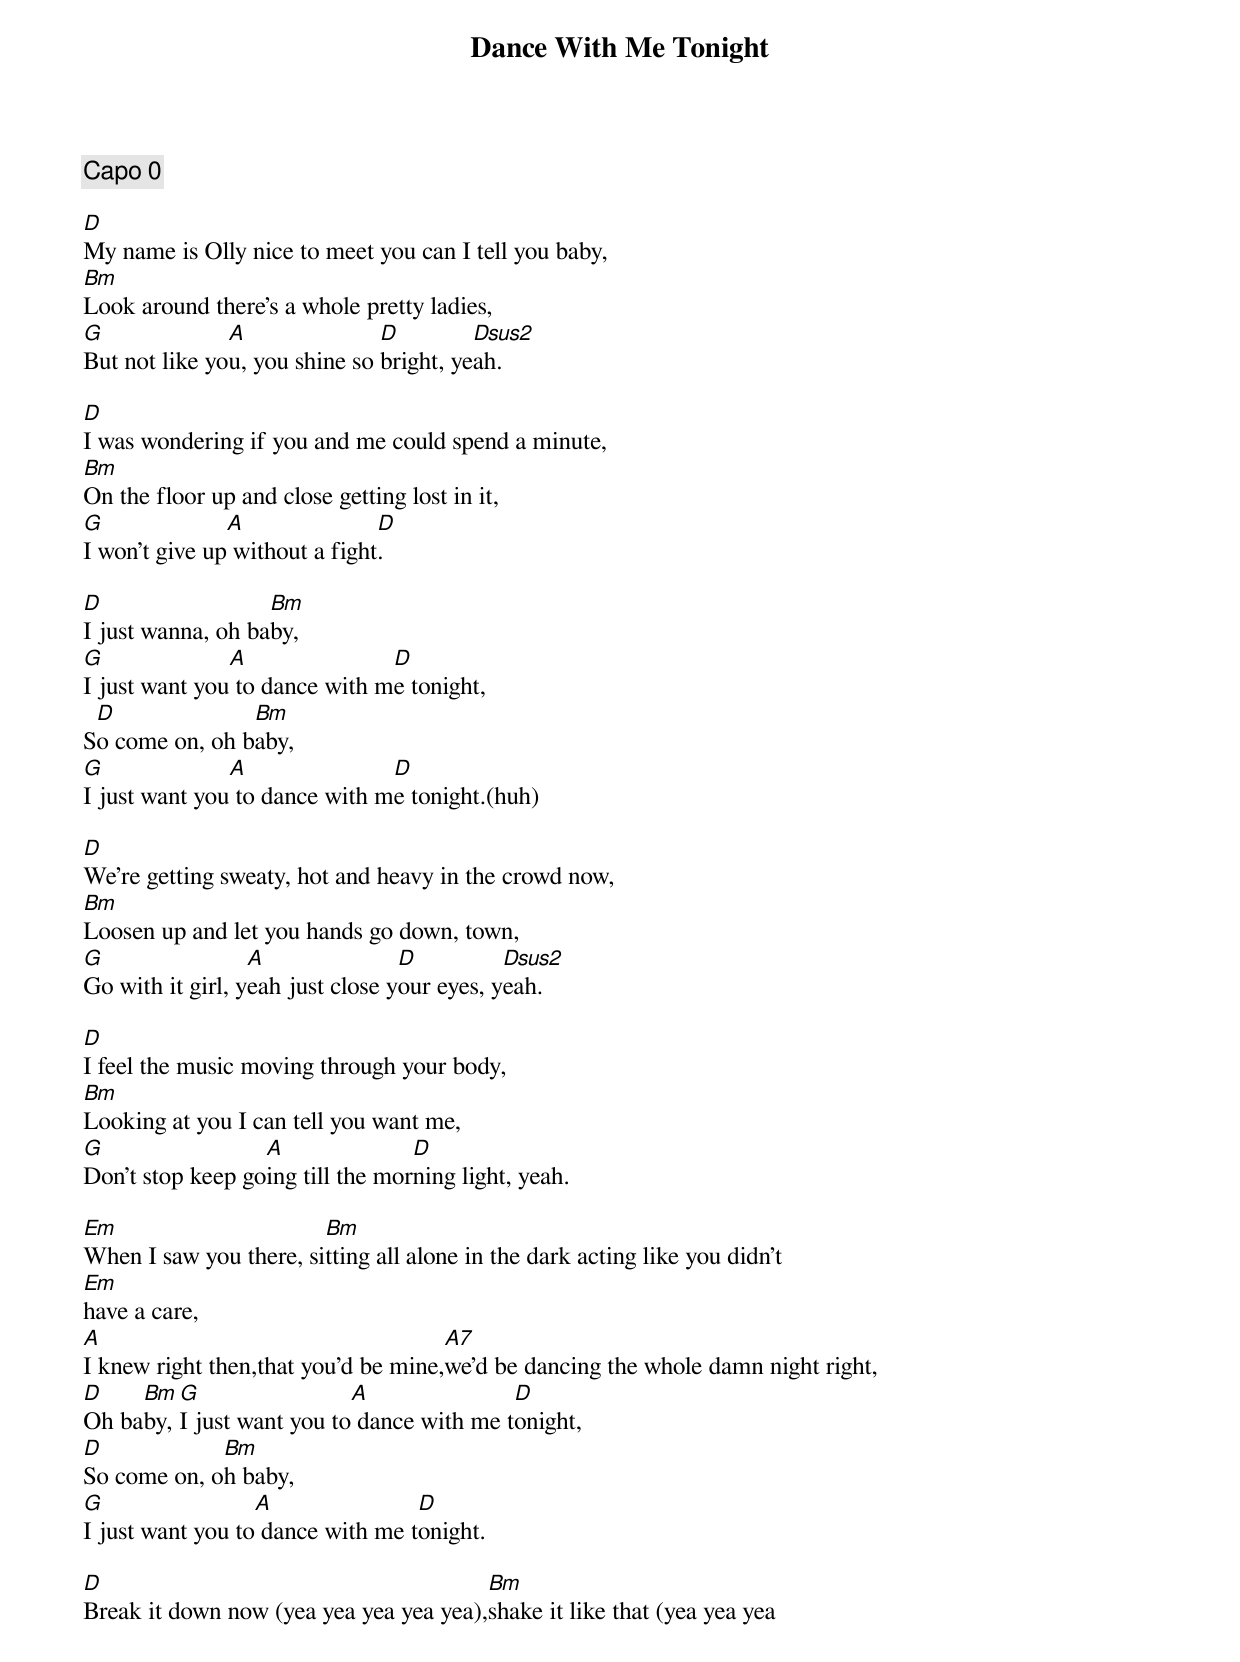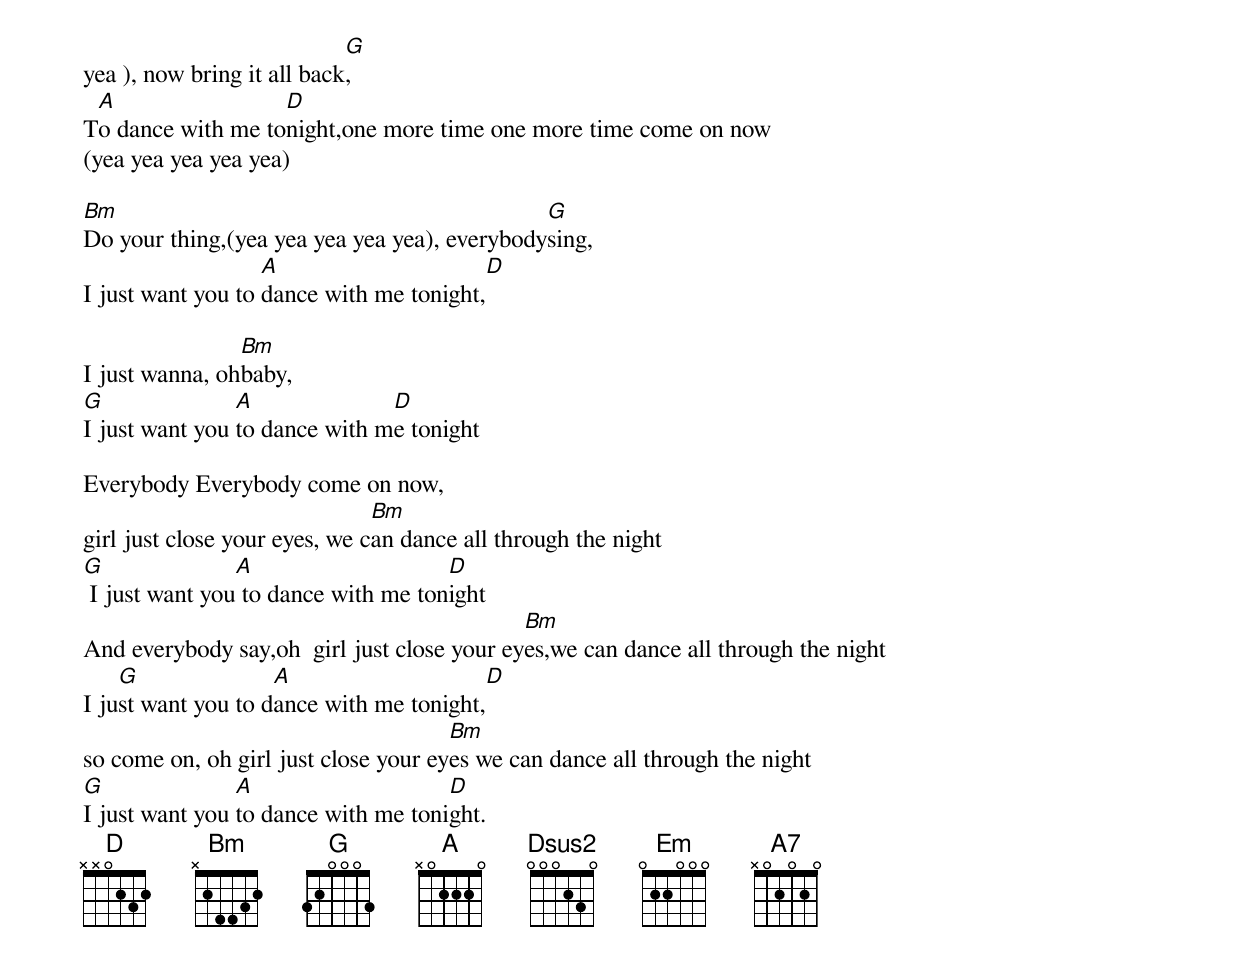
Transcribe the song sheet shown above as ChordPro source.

{title:Dance With Me Tonight}
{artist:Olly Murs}
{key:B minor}
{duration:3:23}
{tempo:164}
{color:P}

{comment: Capo 0}

[D]My name is Olly nice to meet you can I tell you baby,
[Bm]Look around there’s a whole pretty ladies,
[G]But not like yo[A]u, you shine so [D]bright, ye[Dsus2]ah.

[D]I was wondering if you and me could spend a minute,
[Bm]On the floor up and close getting lost in it,
[G]I won’t give up[A] without a fight[D].

[D]I just wanna, oh ba[Bm]by,
[G]I just want you[A] to dance with m[D]e tonight,
S[D]o come on, oh b[Bm]aby,
[G]I just want you[A] to dance with m[D]e tonight.(huh)

[D]We’re getting sweaty, hot and heavy in the crowd now,
[Bm]Loosen up and let you hands go down, town,
[G]Go with it girl, y[A]eah just close y[D]our eyes, y[Dsus2]eah.

[D]I feel the music moving through your body,
[Bm]Looking at you I can tell you want me,
[G]Don’t stop keep go[A]ing till the mor[D]ning light, yeah.

[Em]When I saw you there, si[Bm]tting all alone in the dark acting like you didn’t
[Em]have a care,
[A]I knew right then,that you’d be mine,[A7]we’d be dancing the whole damn night right,
[D]Oh ba[Bm]by, [G]I just want you to[A] dance with me t[D]onight,
[D]So come on, o[Bm]h baby,
[G]I just want you to[A] dance with me t[D]onight.

[D]Break it down now (yea yea yea yea yea),[Bm]shake it like that (yea yea yea
yea ), now bring it all back[G],
T[A]o dance with me to[D]night,one more time one more time come on now
(yea yea yea yea yea)

[Bm]Do your thing,(yea yea yea yea yea), everybody[G]sing,
I just want you to [A]dance with me tonight,[D]

I just wanna, oh[Bm]baby,
[G]I just want you [A]to dance with m[D]e tonight

Everybody Everybody come on now,
girl just close your eyes, we c[Bm]an dance all through the night
[G] I just want you[A] to dance with me ton[D]ight
And everybody say,oh  girl just close your ey[Bm]es,we can dance all through the night
I ju[G]st want you to d[A]ance with me tonight,[D]
so come on, oh girl just close your ey[Bm]es we can dance all through the night
[G]I just want you [A]to dance with me toni[D]ght.
